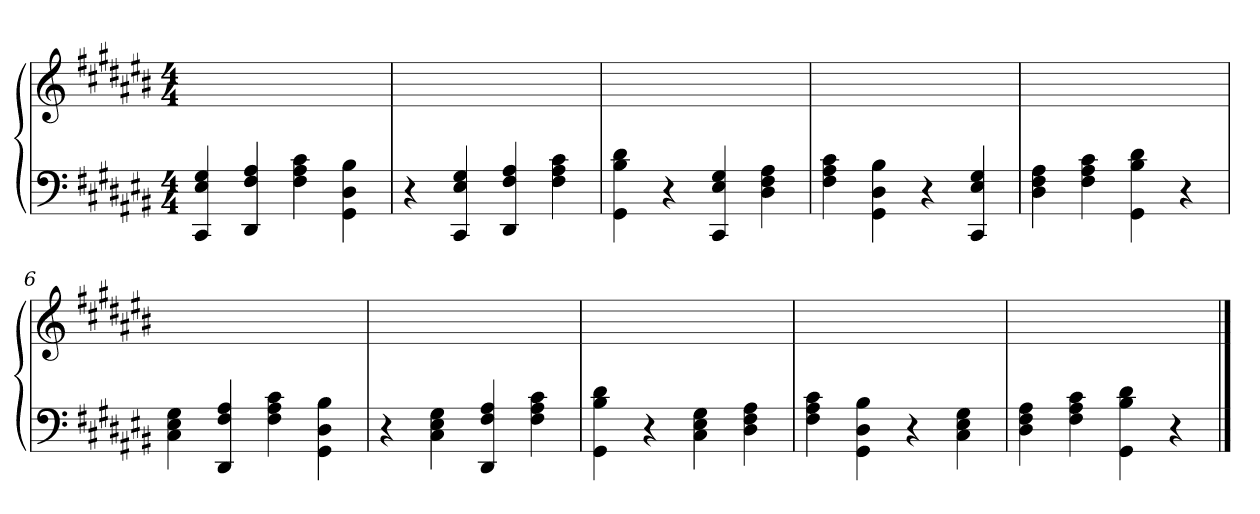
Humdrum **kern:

**kern	**kern
*part2	*part1
*staff2	*staff1
*clefF4	*clefG2
*k[f#c#g#d#a#e#b#]	*k[f#c#g#d#a#e#b#]
*C#:	*C#:
*M4/4	*M4/4
*MM60	*MM60
=1	=1
4CC# 4E# 4G#	1ryy
4DD# 4F# 4A#	.
4F# 4A# 4c#	.
4GG# 4D# 4B#	.
=2	=2
4r	1ryy
4CC# 4E# 4G#	.
4DD# 4F# 4A#	.
4F# 4A# 4c#	.
=3	=3
4GG# 4B# 4d#	1ryy
4r	.
4CC# 4E# 4G#	.
4D# 4F# 4A#	.
=4	=4
4F# 4A# 4c#	1ryy
4GG# 4D# 4B#	.
4r	.
4CC# 4E# 4G#	.
=5	=5
4D# 4F# 4A#	1ryy
4F# 4A# 4c#	.
4GG# 4B# 4d#	.
4r	.
=6	=6
4C# 4E# 4G#	1ryy
4DD# 4F# 4A#	.
4F# 4A# 4c#	.
4GG# 4D# 4B#	.
=7	=7
4r	1ryy
4C# 4E# 4G#	.
4DD# 4F# 4A#	.
4F# 4A# 4c#	.
=8	=8
4GG# 4B# 4d#	1ryy
4r	.
4C# 4E# 4G#	.
4D# 4F# 4A#	.
=9	=9
4F# 4A# 4c#	1ryy
4GG# 4D# 4B#	.
4r	.
4C# 4E# 4G#	.
=10	=10
4D# 4F# 4A#	1ryy
4F# 4A# 4c#	.
4GG# 4B# 4d#	.
4r	.
==	==
*-	*-
